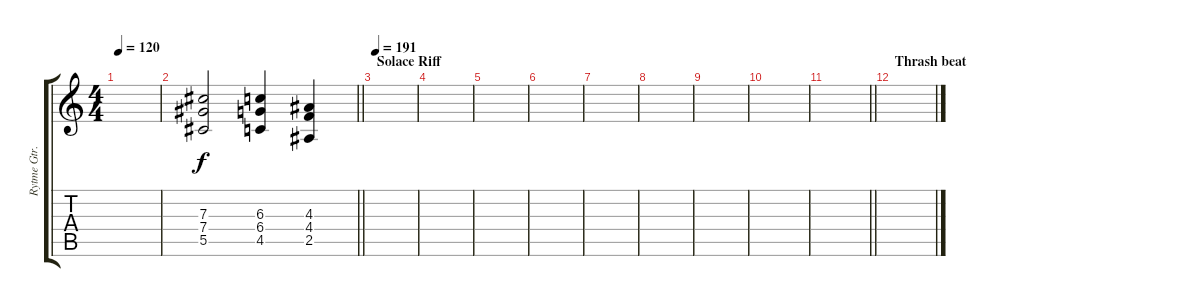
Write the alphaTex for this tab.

\track ("Rytme Gtr. 3" "Rytme Gtr.") {instrument distortionguitar}
\staff {score tabs}
\tuning (Eb4 Bb3 Gb3 Db3 Ab2 Eb2) {hide}
\ts (4 4)
\tempo 120
\clef g2
\ks c
|
\barLineRight lightlight
(7.3 7.4 5.5).2 (6.3 6.4 4.5).4 (4.3 4.4 2.5).4 |
\section ("" "Solace Riff")
\tempo 191
|
|
|
|
|
|
|
|
\barLineRight lightlight
|
\section ("" "Thrash beat")
